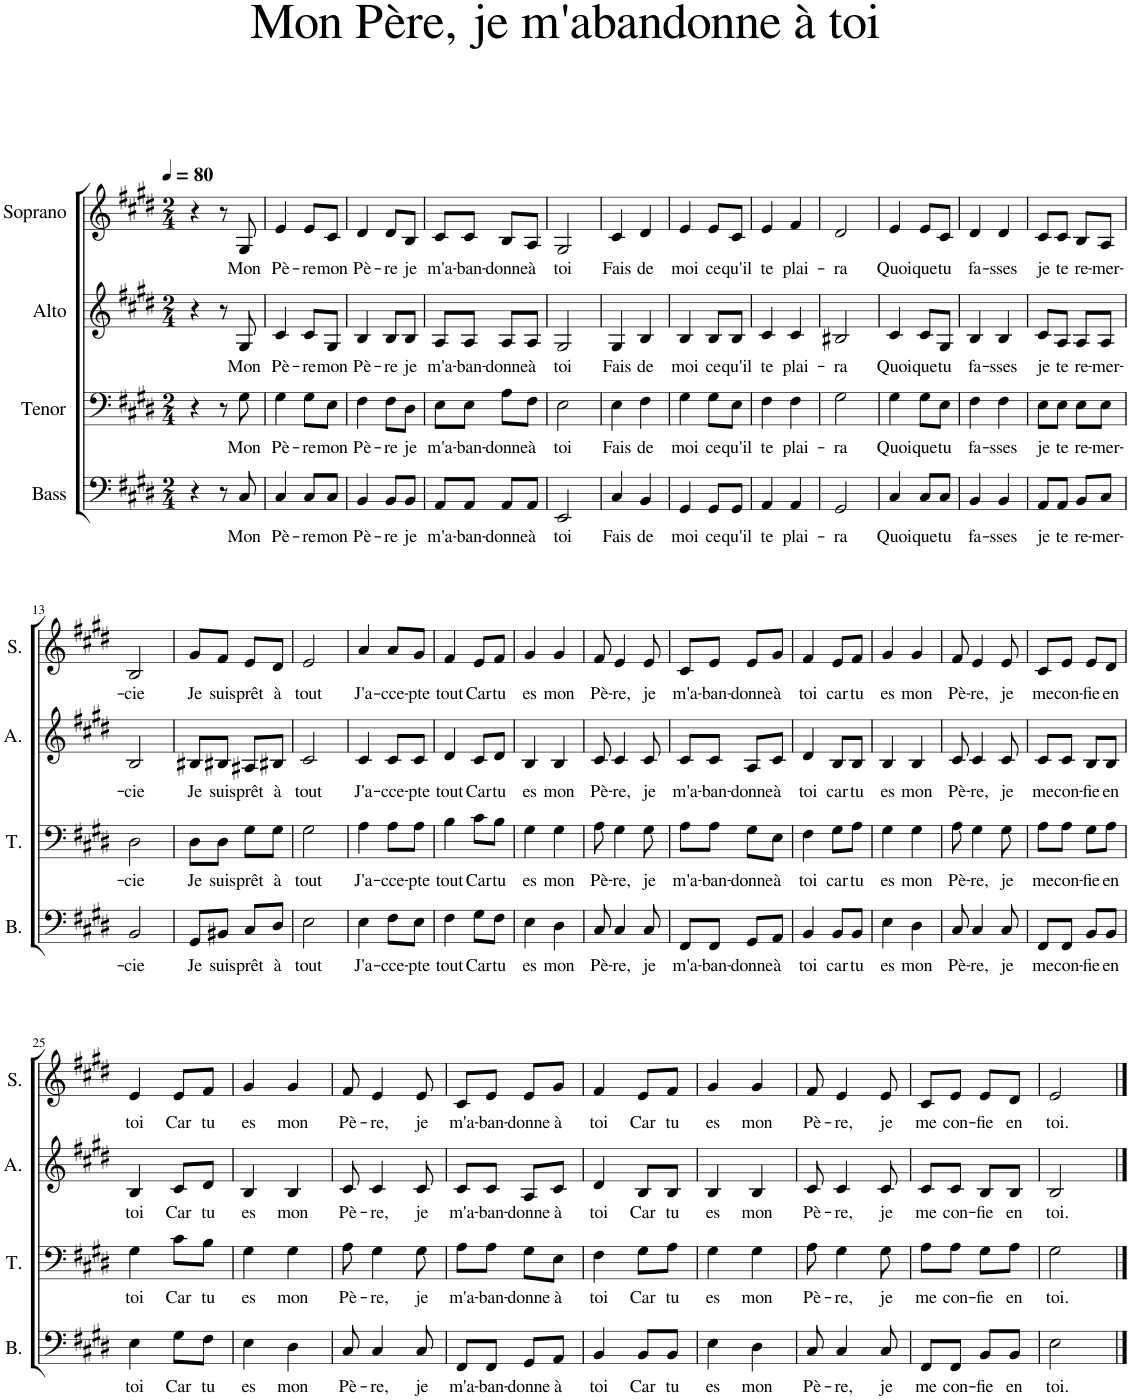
**kern	**text	**kern	**text	**kern	**text	**kern	**text
*part4	*part4	*part3	*part3	*part2	*part2	*part1	*part1
*staff4	*staff4	*staff3	*staff3	*staff2	*staff2	*staff1	*staff1
*I"Bass	*	*I"Tenor	*	*I"Alto	*	*I"Soprano	*
*I'B.	*	*I'T.	*	*I'A.	*	*I'S.	*
*clefF4	*	*clefF4	*	*clefG2	*	*clefG2	*
*k[f#c#g#d#]	*	*k[f#c#g#d#]	*	*k[f#c#g#d#]	*	*k[f#c#g#d#]	*
*M2/4	*	*M2/4	*	*M2/4	*	*M2/4	*
*MM80	*	*MM80	*	*MM80	*	*MM80	*
=1	=1	=1	=1	=1	=1	=1	=1
4r	.	4r	.	4r	.	4r	.
8r	.	8r	.	8r	.	8r	.
!	!LO:LY:b	!	!LO:LY:b	!	!LO:LY:b	!	!LO:LY:b
8C#/	Mon	8G#\	Mon	8G#/	Mon	8G#/	Mon
=2	=2	=2	=2	=2	=2	=2	=2
!	!LO:LY:b	!	!LO:LY:b	!	!LO:LY:b	!	!LO:LY:b
4C#/	Pè-	4G#\	Pè-	4c#/	Pè-	4e/	Pè-
!	!LO:LY:b	!	!LO:LY:b	!	!LO:LY:b	!	!LO:LY:b
8C#/L	-re	8G#\L	-re	8c#/L	-re	8e/L	-re
!	!LO:LY:b	!	!LO:LY:b	!	!LO:LY:b	!	!LO:LY:b
8C#/J	mon	8E\J	mon	8G#/J	mon	8c#/J	mon
=3	=3	=3	=3	=3	=3	=3	=3
!	!LO:LY:b	!	!LO:LY:b	!	!LO:LY:b	!	!LO:LY:b
4BB/	Pè-	4F#\	Pè-	4B/	Pè-	4d#/	Pè-
!	!LO:LY:b	!	!LO:LY:b	!	!LO:LY:b	!	!LO:LY:b
8BB/L	-re	8F#\L	-re	8B/L	-re	8d#/L	-re
!	!LO:LY:b	!	!LO:LY:b	!	!LO:LY:b	!	!LO:LY:b
8BB/J	je	8D#\J	je	8B/J	je	8B/J	je
=4	=4	=4	=4	=4	=4	=4	=4
!	!LO:LY:b	!	!LO:LY:b	!	!LO:LY:b	!	!LO:LY:b
8AA/L	m'a-	8E\L	m'a-	8A/L	m'a-	8c#/L	m'a-
!	!LO:LY:b	!	!LO:LY:b	!	!LO:LY:b	!	!LO:LY:b
8AA/J	-ban-	8E\J	-ban-	8A/J	-ban-	8c#/J	-ban-
!	!LO:LY:b	!	!LO:LY:b	!	!LO:LY:b	!	!LO:LY:b
8AA/L	-donne	8A\L	-donne	8A/L	-donne	8B/L	-donne
!	!LO:LY:b	!	!LO:LY:b	!	!LO:LY:b	!	!LO:LY:b
8AA/J	à	8F#\J	à	8A/J	à	8A/J	à
=5	=5	=5	=5	=5	=5	=5	=5
!	!LO:LY:b	!	!LO:LY:b	!	!LO:LY:b	!	!LO:LY:b
2EE/	toi	2E\	toi	2G#/	toi	2G#/	toi
=6	=6	=6	=6	=6	=6	=6	=6
!	!LO:LY:b	!	!LO:LY:b	!	!LO:LY:b	!	!LO:LY:b
4C#/	Fais	4E\	Fais	4G#/	Fais	4c#/	Fais
!	!LO:LY:b	!	!LO:LY:b	!	!LO:LY:b	!	!LO:LY:b
4BB/	de	4F#\	de	4B/	de	4d#/	de
=7	=7	=7	=7	=7	=7	=7	=7
!	!LO:LY:b	!	!LO:LY:b	!	!LO:LY:b	!	!LO:LY:b
4GG#/	moi	4G#\	moi	4B/	moi	4e/	moi
!	!LO:LY:b	!	!LO:LY:b	!	!LO:LY:b	!	!LO:LY:b
8GG#/L	ce	8G#\L	ce	8B/L	ce	8e/L	ce
!	!LO:LY:b	!	!LO:LY:b	!	!LO:LY:b	!	!LO:LY:b
8GG#/J	qu'il	8E\J	qu'il	8B/J	qu'il	8c#/J	qu'il
=8	=8	=8	=8	=8	=8	=8	=8
!	!LO:LY:b	!	!LO:LY:b	!	!LO:LY:b	!	!LO:LY:b
4AA/	te	4F#\	te	4c#/	te	4e/	te
!	!LO:LY:b	!	!LO:LY:b	!	!LO:LY:b	!	!LO:LY:b
4AA/	plai-	4F#\	plai-	4c#/	plai-	4f#/	plai-
=9	=9	=9	=9	=9	=9	=9	=9
!	!LO:LY:b	!	!LO:LY:b	!	!LO:LY:b	!	!LO:LY:b
2GG#/	-ra	2G#\	-ra	2B#X/	-ra	2d#/	-ra
=10	=10	=10	=10	=10	=10	=10	=10
!	!LO:LY:b	!	!LO:LY:b	!	!LO:LY:b	!	!LO:LY:b
4C#/	Quoi	4G#\	Quoi	4c#/	Quoi	4e/	Quoi
!	!LO:LY:b	!	!LO:LY:b	!	!LO:LY:b	!	!LO:LY:b
8C#/L	que	8G#\L	que	8c#/L	que	8e/L	que
!	!LO:LY:b	!	!LO:LY:b	!	!LO:LY:b	!	!LO:LY:b
8C#/J	tu	8E\J	tu	8G#/J	tu	8c#/J	tu
=11	=11	=11	=11	=11	=11	=11	=11
!	!LO:LY:b	!	!LO:LY:b	!	!LO:LY:b	!	!LO:LY:b
4BB/	fa-	4F#\	fa-	4B/	fa-	4d#/	fa-
!	!LO:LY:b	!	!LO:LY:b	!	!LO:LY:b	!	!LO:LY:b
4BB/	-sses	4F#\	-sses	4B/	-sses	4d#/	-sses
=12	=12	=12	=12	=12	=12	=12	=12
!	!LO:LY:b	!	!LO:LY:b	!	!LO:LY:b	!	!LO:LY:b
8AA/L	je	8E\L	je	8c#/L	je	8c#/L	je
!	!LO:LY:b	!	!LO:LY:b	!	!LO:LY:b	!	!LO:LY:b
8AA/J	te	8E\J	te	8A/J	te	8c#/J	te
!	!LO:LY:b	!	!LO:LY:b	!	!LO:LY:b	!	!LO:LY:b
8BB/L	re-	8E\L	re-	8A/L	re-	8B/L	re-
!	!LO:LY:b	!	!LO:LY:b	!	!LO:LY:b	!	!LO:LY:b
8C#/J	-mer-	8E\J	-mer-	8A/J	-mer-	8A/J	-mer-
!!LO:LB:g=z
=13	=13	=13	=13	=13	=13	=13	=13
!	!LO:LY:b	!	!LO:LY:b	!	!LO:LY:b	!	!LO:LY:b
2BB/	-cie	2D#\	-cie	2B/	-cie	2B/	-cie
=14	=14	=14	=14	=14	=14	=14	=14
!	!LO:LY:b	!	!LO:LY:b	!	!LO:LY:b	!	!LO:LY:b
8GG#/L	Je	8D#\L	Je	8B#X/L	Je	8g#/L	Je
!	!LO:LY:b	!	!LO:LY:b	!	!LO:LY:b	!	!LO:LY:b
8BB#X/J	suis	8D#\J	suis	8B#X/J	suis	8f#/J	suis
!	!LO:LY:b	!	!LO:LY:b	!	!LO:LY:b	!	!LO:LY:b
8C#/L	prêt	8G#\L	prêt	8A#X/L	prêt	8e/L	prêt
!	!LO:LY:b	!	!LO:LY:b	!	!LO:LY:b	!	!LO:LY:b
8D#/J	à	8G#\J	à	8B#X/J	à	8d#/J	à
=15	=15	=15	=15	=15	=15	=15	=15
!	!LO:LY:b	!	!LO:LY:b	!	!LO:LY:b	!	!LO:LY:b
2E\	tout	2G#\	tout	2c#/	tout	2e/	tout
=16	=16	=16	=16	=16	=16	=16	=16
!	!LO:LY:b	!	!LO:LY:b	!	!LO:LY:b	!	!LO:LY:b
4E\	J'a-	4A\	J'a-	4c#/	J'a-	4a/	J'a-
!	!LO:LY:b	!	!LO:LY:b	!	!LO:LY:b	!	!LO:LY:b
8F#\L	-cce-	8A\L	-cce-	8c#/L	-cce-	8a/L	-cce-
!	!LO:LY:b	!	!LO:LY:b	!	!LO:LY:b	!	!LO:LY:b
8E\J	-pte	8A\J	-pte	8c#/J	-pte	8g#/J	-pte
=17	=17	=17	=17	=17	=17	=17	=17
!	!LO:LY:b	!	!LO:LY:b	!	!LO:LY:b	!	!LO:LY:b
4F#\	tout	4B\	tout	4d#/	tout	4f#/	tout
!	!LO:LY:b	!	!LO:LY:b	!	!LO:LY:b	!	!LO:LY:b
8G#\L	Car	8c#\L	Car	8c#/L	Car	8e/L	Car
!	!LO:LY:b	!	!LO:LY:b	!	!LO:LY:b	!	!LO:LY:b
8F#\J	tu	8B\J	tu	8d#/J	tu	8f#/J	tu
=18	=18	=18	=18	=18	=18	=18	=18
!	!LO:LY:b	!	!LO:LY:b	!	!LO:LY:b	!	!LO:LY:b
4E\	es	4G#\	es	4B/	es	4g#/	es
!	!LO:LY:b	!	!LO:LY:b	!	!LO:LY:b	!	!LO:LY:b
4D#\	mon	4G#\	mon	4B/	mon	4g#/	mon
=19	=19	=19	=19	=19	=19	=19	=19
!	!LO:LY:b	!	!LO:LY:b	!	!LO:LY:b	!	!LO:LY:b
8C#/	Pè-	8A\	Pè-	8c#/	Pè-	8f#/	Pè-
!	!LO:LY:b	!	!LO:LY:b	!	!LO:LY:b	!	!LO:LY:b
4C#/	-re,	4G#\	-re,	4c#/	-re,	4e/	-re,
!	!LO:LY:b	!	!LO:LY:b	!	!LO:LY:b	!	!LO:LY:b
8C#/	je	8G#\	je	8c#/	je	8e/	je
=20	=20	=20	=20	=20	=20	=20	=20
!	!LO:LY:b	!	!LO:LY:b	!	!LO:LY:b	!	!LO:LY:b
8FF#/L	m'a-	8A\L	m'a-	8c#/L	m'a-	8c#/L	m'a-
!	!LO:LY:b	!	!LO:LY:b	!	!LO:LY:b	!	!LO:LY:b
8FF#/J	-ban-	8A\J	-ban-	8c#/J	-ban-	8e/J	-ban-
!	!LO:LY:b	!	!LO:LY:b	!	!LO:LY:b	!	!LO:LY:b
8GG#/L	-donne	8G#\L	-donne	8A/L	-donne	8e/L	-donne
!	!LO:LY:b	!	!LO:LY:b	!	!LO:LY:b	!	!LO:LY:b
8AA/J	à	8E\J	à	8c#/J	à	8g#/J	à
=21	=21	=21	=21	=21	=21	=21	=21
!	!LO:LY:b	!	!LO:LY:b	!	!LO:LY:b	!	!LO:LY:b
4BB/	toi	4F#\	toi	4d#/	toi	4f#/	toi
!	!LO:LY:b	!	!LO:LY:b	!	!LO:LY:b	!	!LO:LY:b
8BB/L	car	8G#\L	car	8B/L	car	8e/L	car
!	!LO:LY:b	!	!LO:LY:b	!	!LO:LY:b	!	!LO:LY:b
8BB/J	tu	8A\J	tu	8B/J	tu	8f#/J	tu
=22	=22	=22	=22	=22	=22	=22	=22
!	!LO:LY:b	!	!LO:LY:b	!	!LO:LY:b	!	!LO:LY:b
4E\	es	4G#\	es	4B/	es	4g#/	es
!	!LO:LY:b	!	!LO:LY:b	!	!LO:LY:b	!	!LO:LY:b
4D#\	mon	4G#\	mon	4B/	mon	4g#/	mon
=23	=23	=23	=23	=23	=23	=23	=23
!	!LO:LY:b	!	!LO:LY:b	!	!LO:LY:b	!	!LO:LY:b
8C#/	Pè-	8A\	Pè-	8c#/	Pè-	8f#/	Pè-
!	!LO:LY:b	!	!LO:LY:b	!	!LO:LY:b	!	!LO:LY:b
4C#/	-re,	4G#\	-re,	4c#/	-re,	4e/	-re,
!	!LO:LY:b	!	!LO:LY:b	!	!LO:LY:b	!	!LO:LY:b
8C#/	je	8G#\	je	8c#/	je	8e/	je
=24	=24	=24	=24	=24	=24	=24	=24
!	!LO:LY:b	!	!LO:LY:b	!	!LO:LY:b	!	!LO:LY:b
8FF#/L	me	8A\L	me	8c#/L	me	8c#/L	me
!	!LO:LY:b	!	!LO:LY:b	!	!LO:LY:b	!	!LO:LY:b
8FF#/J	con-	8A\J	con-	8c#/J	con-	8e/J	con-
!	!LO:LY:b	!	!LO:LY:b	!	!LO:LY:b	!	!LO:LY:b
8BB/L	-fie	8G#\L	-fie	8B/L	-fie	8e/L	-fie
!	!LO:LY:b	!	!LO:LY:b	!	!LO:LY:b	!	!LO:LY:b
8BB/J	en	8A\J	en	8B/J	en	8d#/J	en
!!LO:LB:g=z
=25	=25	=25	=25	=25	=25	=25	=25
!	!LO:LY:b	!	!LO:LY:b	!	!LO:LY:b	!	!LO:LY:b
4E\	toi	4G#\	toi	4B/	toi	4e/	toi
!	!LO:LY:b	!	!LO:LY:b	!	!LO:LY:b	!	!LO:LY:b
8G#\L	Car	8c#\L	Car	8c#/L	Car	8e/L	Car
!	!LO:LY:b	!	!LO:LY:b	!	!LO:LY:b	!	!LO:LY:b
8F#\J	tu	8B\J	tu	8d#/J	tu	8f#/J	tu
=26	=26	=26	=26	=26	=26	=26	=26
!	!LO:LY:b	!	!LO:LY:b	!	!LO:LY:b	!	!LO:LY:b
4E\	es	4G#\	es	4B/	es	4g#/	es
!	!LO:LY:b	!	!LO:LY:b	!	!LO:LY:b	!	!LO:LY:b
4D#\	mon	4G#\	mon	4B/	mon	4g#/	mon
=27	=27	=27	=27	=27	=27	=27	=27
!	!LO:LY:b	!	!LO:LY:b	!	!LO:LY:b	!	!LO:LY:b
8C#/	Pè-	8A\	Pè-	8c#/	Pè-	8f#/	Pè-
!	!LO:LY:b	!	!LO:LY:b	!	!LO:LY:b	!	!LO:LY:b
4C#/	-re,	4G#\	-re,	4c#/	-re,	4e/	-re,
!	!LO:LY:b	!	!LO:LY:b	!	!LO:LY:b	!	!LO:LY:b
8C#/	je	8G#\	je	8c#/	je	8e/	je
=28	=28	=28	=28	=28	=28	=28	=28
!	!LO:LY:b	!	!LO:LY:b	!	!LO:LY:b	!	!LO:LY:b
8FF#/L	m'a-	8A\L	m'a-	8c#/L	m'a-	8c#/L	m'a-
!	!LO:LY:b	!	!LO:LY:b	!	!LO:LY:b	!	!LO:LY:b
8FF#/J	-ban-	8A\J	-ban-	8c#/J	-ban-	8e/J	-ban-
!	!LO:LY:b	!	!LO:LY:b	!	!LO:LY:b	!	!LO:LY:b
8GG#/L	-donne	8G#\L	-donne	8A/L	-donne	8e/L	-donne
!	!LO:LY:b	!	!LO:LY:b	!	!LO:LY:b	!	!LO:LY:b
8AA/J	à	8E\J	à	8c#/J	à	8g#/J	à
=29	=29	=29	=29	=29	=29	=29	=29
!	!LO:LY:b	!	!LO:LY:b	!	!LO:LY:b	!	!LO:LY:b
4BB/	toi	4F#\	toi	4d#/	toi	4f#/	toi
!	!LO:LY:b	!	!LO:LY:b	!	!LO:LY:b	!	!LO:LY:b
8BB/L	Car	8G#\L	Car	8B/L	Car	8e/L	Car
!	!LO:LY:b	!	!LO:LY:b	!	!LO:LY:b	!	!LO:LY:b
8BB/J	tu	8A\J	tu	8B/J	tu	8f#/J	tu
=30	=30	=30	=30	=30	=30	=30	=30
!	!LO:LY:b	!	!LO:LY:b	!	!LO:LY:b	!	!LO:LY:b
4E\	es	4G#\	es	4B/	es	4g#/	es
!	!LO:LY:b	!	!LO:LY:b	!	!LO:LY:b	!	!LO:LY:b
4D#\	mon	4G#\	mon	4B/	mon	4g#/	mon
=31	=31	=31	=31	=31	=31	=31	=31
!	!LO:LY:b	!	!LO:LY:b	!	!LO:LY:b	!	!LO:LY:b
8C#/	Pè-	8A\	Pè-	8c#/	Pè-	8f#/	Pè-
!	!LO:LY:b	!	!LO:LY:b	!	!LO:LY:b	!	!LO:LY:b
4C#/	-re,	4G#\	-re,	4c#/	-re,	4e/	-re,
!	!LO:LY:b	!	!LO:LY:b	!	!LO:LY:b	!	!LO:LY:b
8C#/	je	8G#\	je	8c#/	je	8e/	je
=32	=32	=32	=32	=32	=32	=32	=32
!	!LO:LY:b	!	!LO:LY:b	!	!LO:LY:b	!	!LO:LY:b
8FF#/L	me	8A\L	me	8c#/L	me	8c#/L	me
!	!LO:LY:b	!	!LO:LY:b	!	!LO:LY:b	!	!LO:LY:b
8FF#/J	con-	8A\J	con-	8c#/J	con-	8e/J	con-
!	!LO:LY:b	!	!LO:LY:b	!	!LO:LY:b	!	!LO:LY:b
8BB/L	-fie	8G#\L	-fie	8B/L	-fie	8e/L	-fie
!	!LO:LY:b	!	!LO:LY:b	!	!LO:LY:b	!	!LO:LY:b
8BB/J	en	8A\J	en	8B/J	en	8d#/J	en
=33	=33	=33	=33	=33	=33	=33	=33
!	!LO:LY:b	!	!LO:LY:b	!	!LO:LY:b	!	!LO:LY:b
2E\	toi.	2G#\	toi.	2B/	toi.	2e/	toi.
==	==	==	==	==	==	==	==
*-	*-	*-	*-	*-	*-	*-	*-
